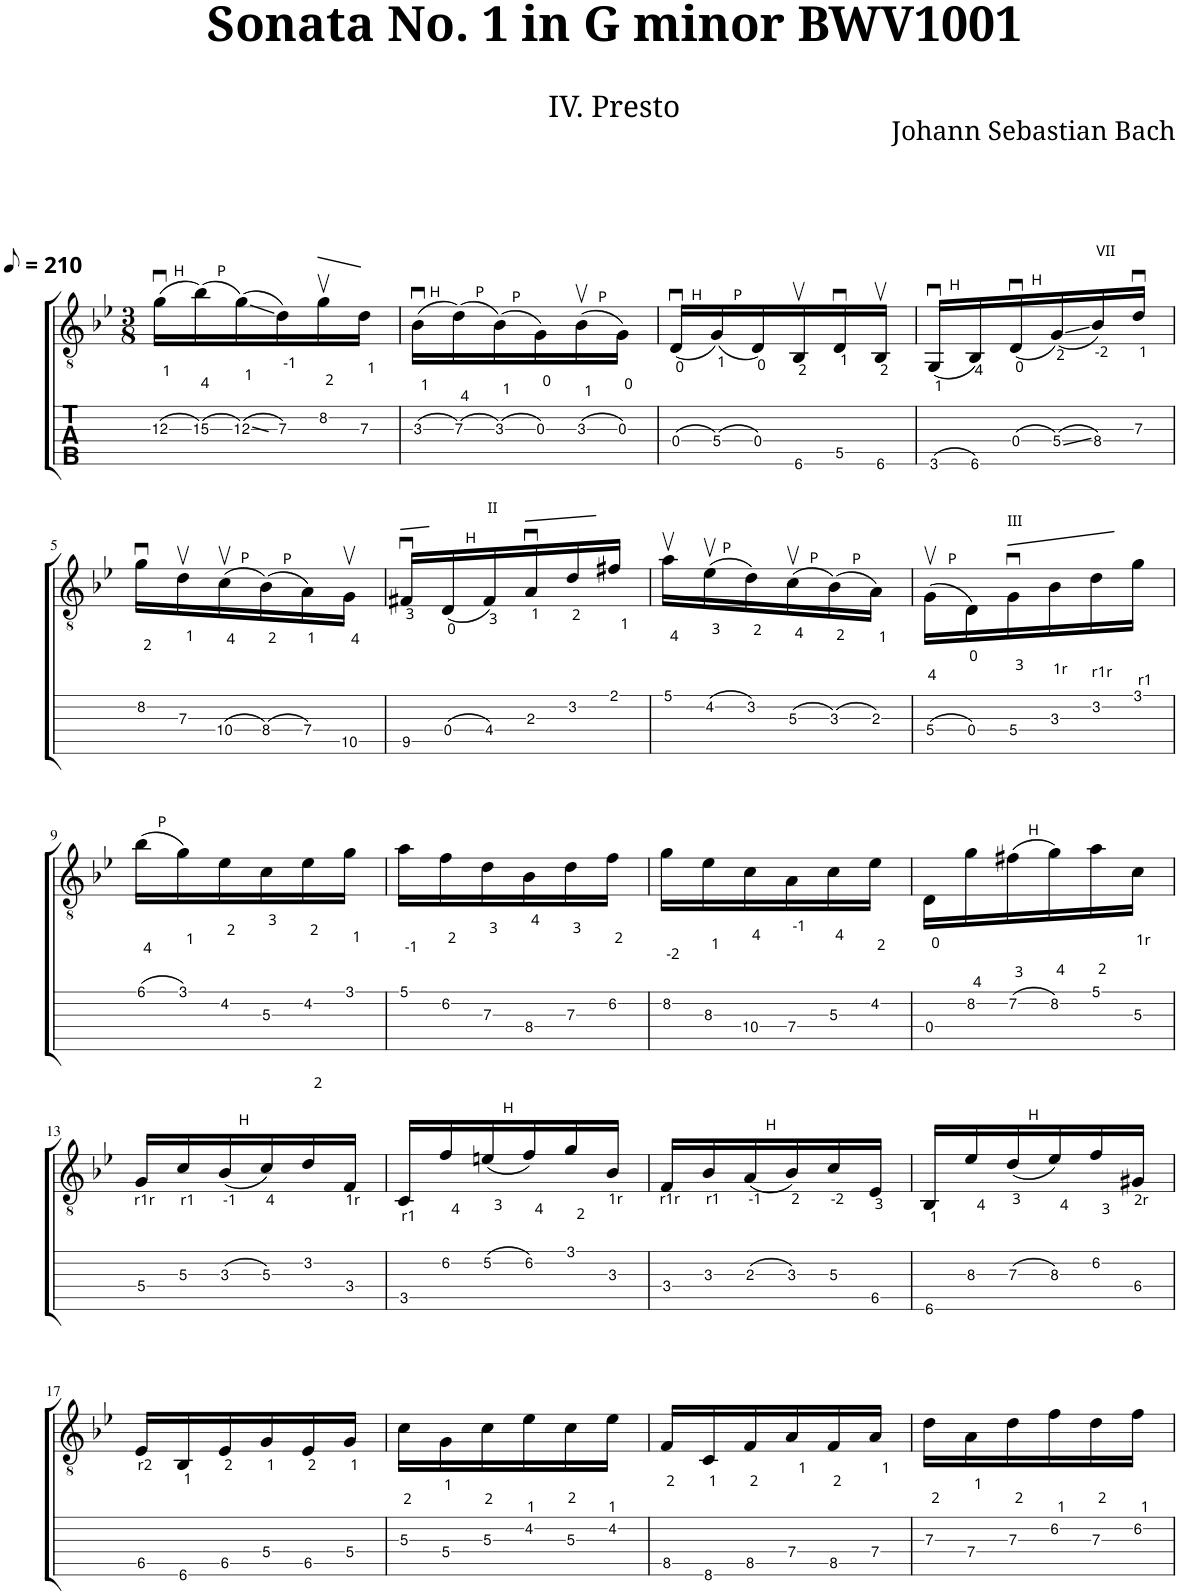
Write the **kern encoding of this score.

**kern	**kern
*part1	*part1
*staff2	*staff1
*I"Electric Guitar	*
*I'El. Guit.	*
*stria6	*
*	*clefGv2
*k[b-e-]	*k[b-e-]
*M3/8	*M3/8
*MM105	*MM105
=1	=1
!	!LO:TX:a:t=H
16guLL	(16gu<\LL
!	!LO:TX:a:t=P
16b-	(16b-<\)
16g	(16g<\)
16d	16d<\)
16gv	16gv<\
16dJJ	16d<\JJ
=2	=2
!	!LO:TX:a:t=H
16B-uLL	(16B-u<\LL
!	!LO:TX:a:t=P
16d	(16d<\)
!	!LO:TX:a:t=P
16B-	(16B-<\)
16G	16G<\)
!	!LO:TX:a:t=P
16B-v	(16B-v<\
16GJJ	16G<\JJ)
=3	=3
!	!LO:TX:a:t=H
16DuLL	(16Du/LL
!	!LO:TX:a:t=P
16G	(16G/)
16D	16D/)
16BB-v	16BB-v/
16Du	16Du/
16BB-vJJ	16BB-v/JJ
=4	=4
!	!LO:TX:a:t=H
16GGuLL	(16GGu/LL
16BB-	16BB-/)
!	!LO:TX:a:t=H
16Du	(16Du/
16G	(16G/)
!	!LO:TX:a:t=VII
16B-	16B-/)
16duJJ	16du/JJ
!!LO:LB:g=z
=5	=5
16guLL	16gu<\LL
16dv	16dv<\
!	!LO:TX:a:t=P
16cv	(16cv<\
!	!LO:TX:a:t=P
16B-	(16B-<\)
16A	16A<\)
16GvJJ	16Gv<\JJ
=6	=6
16F#XuLL	16F#Xu/LL
!	!LO:TX:a:t=H
16D	(16D/
!	!LO:TX:a:t=II
16F#	16F#/)
16Au	16Au/
16d	16d/
16f#XJJ	16f#X</JJ
=7	=7
16avLL	16av<\LL
!	!LO:TX:a:t=P
16e-v	(16e-v<\
16d	16d<\)
!	!LO:TX:a:t=P
16cv	(16cv<\
!	!LO:TX:a:t=P
16B-	(16B-<\)
16AJJ	16A<\JJ)
=8	=8
!	!LO:TX:a:t=P
16GvLL	(16Gv<\LL
16D	16D<\)
!	!LO:TX:a:t=III
16Gu	16Gu<\
16B-	16B-<\
16d	16d<\
16gJJ	16g<\JJ
!!LO:LB:g=z
=9	=9
!	!LO:TX:a:t=P
16b-LL	(16b-<\LL
16g	16g<\)
16e-	16e-<\
16c	16c<\
16e-	16e-<\
16gJJ	16g<\JJ
=10	=10
16aLL	16a<\LL
16f	16f<\
16d	16d<\
16B-	16B-<\
16d	16d<\
16fJJ	16f<\JJ
=11	=11
16gLL	16g<\LL
16e-	16e-<\
16c	16c<\
16A	16A<\
16c	16c<\
16e-JJ	16e-<\JJ
=12	=12
16DLL	16D<\LL
16g	16g<\
!	!LO:TX:a:t=H
16f#X	(16f#X<\
16g	16g<\)
16a	16a<\
16cJJ	16c<\JJ
!!LO:LB:g=z
=13	=13
16GLL	16G/LL
16c	16c/
!	!LO:TX:a:t=H
16B-	(16B-/
16c	16c/)
16d	16d/
16FJJ	16F/JJ
=14	=14
16CLL	16C/LL
16f	16f</
!	!LO:TX:a:t=H
16en	(16en</
16f	16f</)
16g	16g</
16B-JJ	16B-/JJ
=15	=15
16FLL	16F/LL
16B-	16B-/
!	!LO:TX:a:t=H
16A	(16A/
16B-	16B-/)
16c	16c/
16E-JJ	16E-/JJ
=16	=16
16BB-LL	16BB-/LL
16e-	16e-</
!	!LO:TX:a:t=H
16d	(16d/
16e-	16e-</)
16f	16f</
16G#XJJ	16G#X/JJ
!!LO:LB:g=z
=17	=17
16E-LL	16E-/LL
16BB-	16BB-/
16E-	16E-/
16G	16G/
16E-	16E-/
16GJJ	16G/JJ
=18	=18
16cLL	16c<\LL
16G	16G<\
16c	16c<\
16e-	16e-<\
16c	16c<\
16e-JJ	16e-<\JJ
=19	=19
16FLL	16F/LL
16C	16C/
16F	16F/
16A	16A</
16F	16F/
16AJJ	16A</JJ
=20	=20
16dLL	16d<\LL
16A	16A<\
16d	16d<\
16f	16f<\
16d	16d<\
16fJJ	16f<\JJ
=	=
*-	*-
